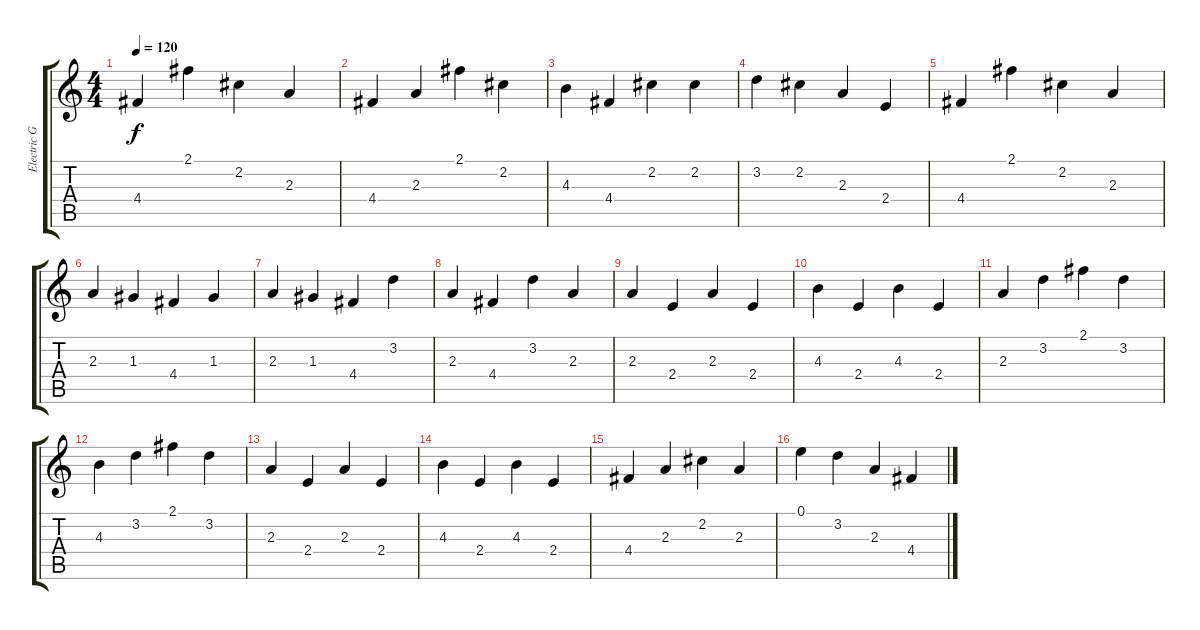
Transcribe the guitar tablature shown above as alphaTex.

\track ("Electric Gtr 1" "Electric G") {instrument electricguitarclean}
\staff {score tabs}
\tuning (E4 B3 G3 D3 A2 E2) {hide}
\ts (4 4)
\tempo 120
\clef g2
\ks c
4.4.4{dy f} 2.1.4 2.2.4 2.3.4 |
4.4.4 2.3.4 2.1.4 2.2.4 |
4.3.4 4.4.4 2.2.4 2.2.4 |
3.2.4 2.2.4 2.3.4 2.4.4 |
4.4.4 2.1.4 2.2.4 2.3.4 |
2.3.4 1.3.4 4.4.4 1.3.4 |
2.3.4 1.3.4 4.4.4 3.2.4 |
2.3.4 4.4.4 3.2.4 2.3.4 |
2.3.4 2.4.4 2.3.4 2.4.4 |
4.3.4 2.4.4 4.3.4 2.4.4 |
2.3.4 3.2.4 2.1.4 3.2.4 |
4.3.4 3.2.4 2.1.4 3.2.4 |
2.3.4 2.4.4 2.3.4 2.4.4 |
4.3.4 2.4.4 4.3.4 2.4.4 |
4.4.4 2.3.4 2.2.4 2.3.4 |
0.1.4 3.2.4 2.3.4 4.4.4
